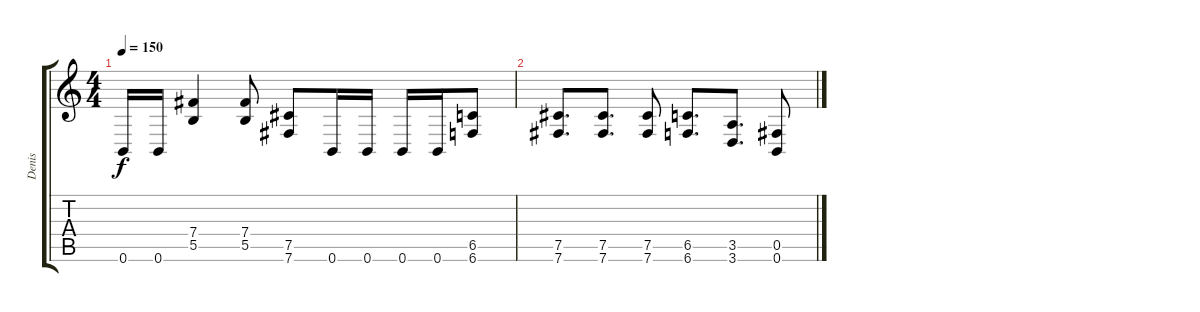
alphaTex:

\track ("Denis" "Denis") {instrument distortionguitar}
\staff {score tabs}
\tuning (Db4 Ab3 E3 B2 Gb2 B1) {hide}
\ts (4 4)
\tempo 150
\clef g2
\ks c
0.6.16{dy f} 0.6.16 (7.4 5.5).4 (7.4 5.5).8 (7.5 7.6).8 0.6.16 0.6.16 0.6.16 0.6.16 (6.5 6.6).8 |
(7.5 7.6).8{d} (7.5 7.6).8{d} (7.5 7.6).8 (6.5 6.6).8{d} (3.5 3.6).8{d} (0.5 0.6).8
